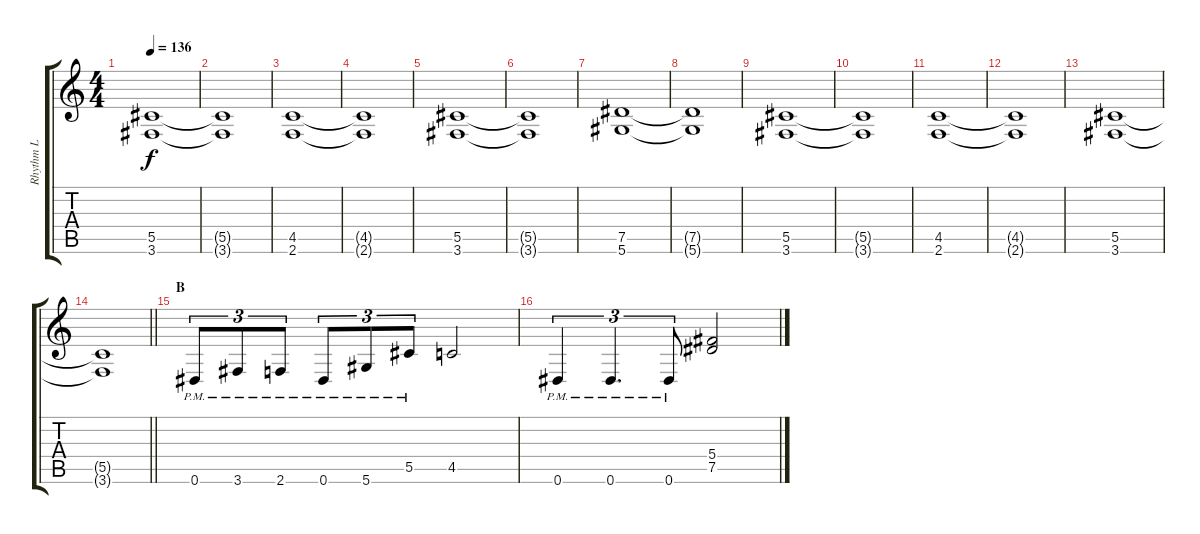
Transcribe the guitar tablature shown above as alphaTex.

\track ("Rhythm L" "Rhythm L") {instrument distortionguitar}
\staff {score tabs}
\tuning (Eb4 Bb3 Gb3 Db3 Ab2 Eb2) {hide}
\ts (4 4)
\tempo 136
\clef g2
\ks c
(5.5 3.6).1{dy f} |
(5.5{t} 3.6{t}).1 |
(4.5 2.6).1 |
(4.5{t} 2.6{t}).1 |
(5.5 3.6).1 |
(5.5{t} 3.6{t}).1 |
(7.5 5.6).1 |
(7.5{t} 5.6{t}).1 |
(5.5 3.6).1 |
(5.5{t} 3.6{t}).1 |
(4.5 2.6).1 |
(4.5{t} 2.6{t}).1 |
(5.5 3.6).1 |
\barLineRight lightlight
(5.5{t} 3.6{t}).1 |
\section ("" "B")
0.6{pm}.8{tu (3 2)} 3.6{pm}.8{tu (3 2)} 2.6{pm}.8{tu (3 2)} 0.6{pm}.8{tu (3 2)} 5.6{pm}.8{tu (3 2)} 5.5{pm}.8{tu (3 2)} 4.5.2 |
0.6{pm}.4{tu (3 2)} 0.6{pm}.4{d tu (3 2)} 0.6{pm}.8{tu (3 2)} (5.4 7.5).2
